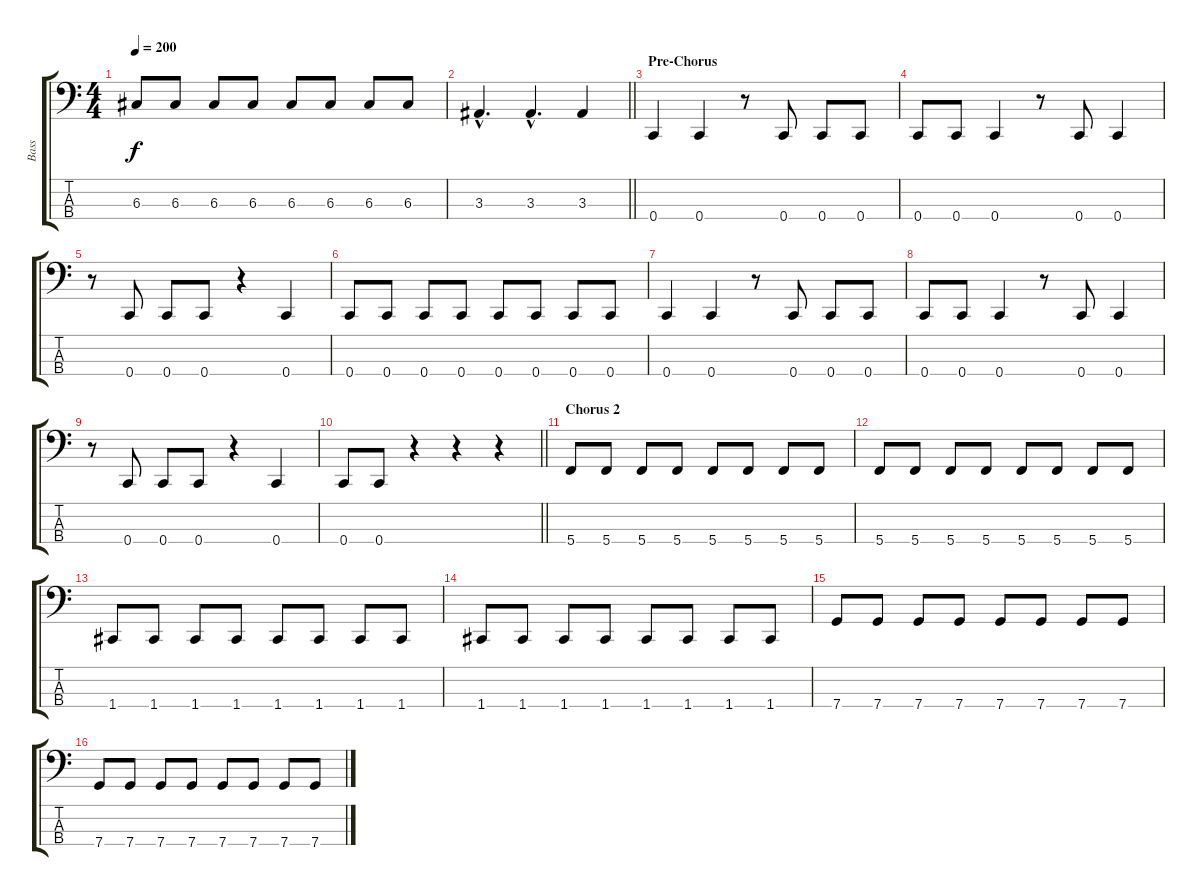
\track ("Bass" "Bass") {instrument electricbasspick}
\staff {score tabs}
\tuning (F2 C2 G1 C1) {hide}
\ts (4 4)
\tempo 200
\clef f4
\ks c
6.3.8{dy f} 6.3.8 6.3.8 6.3.8 6.3.8 6.3.8 6.3.8 6.3.8 |
\barLineRight lightlight
3.3{hac}.4{d} 3.3{hac}.4{d} 3.3.4 |
\section ("" "Pre-Chorus")
0.4.4 0.4.4 r.8 0.4.8 0.4.8 0.4.8 |
0.4.8 0.4.8 0.4.4 r.8 0.4.8 0.4.4 |
r.8 0.4.8 0.4.8 0.4.8 r.4 0.4.4 |
0.4.8 0.4.8 0.4.8 0.4.8 0.4.8 0.4.8 0.4.8 0.4.8 |
0.4.4 0.4.4 r.8 0.4.8 0.4.8 0.4.8 |
0.4.8 0.4.8 0.4.4 r.8 0.4.8 0.4.4 |
r.8 0.4.8 0.4.8 0.4.8 r.4 0.4.4 |
\barLineRight lightlight
0.4.8 0.4.8 r.4 r.4 r.4 |
\section ("" "Chorus 2")
5.4.8 5.4.8 5.4.8 5.4.8 5.4.8 5.4.8 5.4.8 5.4.8 |
5.4.8 5.4.8 5.4.8 5.4.8 5.4.8 5.4.8 5.4.8 5.4.8 |
1.4.8 1.4.8 1.4.8 1.4.8 1.4.8 1.4.8 1.4.8 1.4.8 |
1.4.8 1.4.8 1.4.8 1.4.8 1.4.8 1.4.8 1.4.8 1.4.8 |
7.4.8 7.4.8 7.4.8 7.4.8 7.4.8 7.4.8 7.4.8 7.4.8 |
7.4.8 7.4.8 7.4.8 7.4.8 7.4.8 7.4.8 7.4.8 7.4.8
